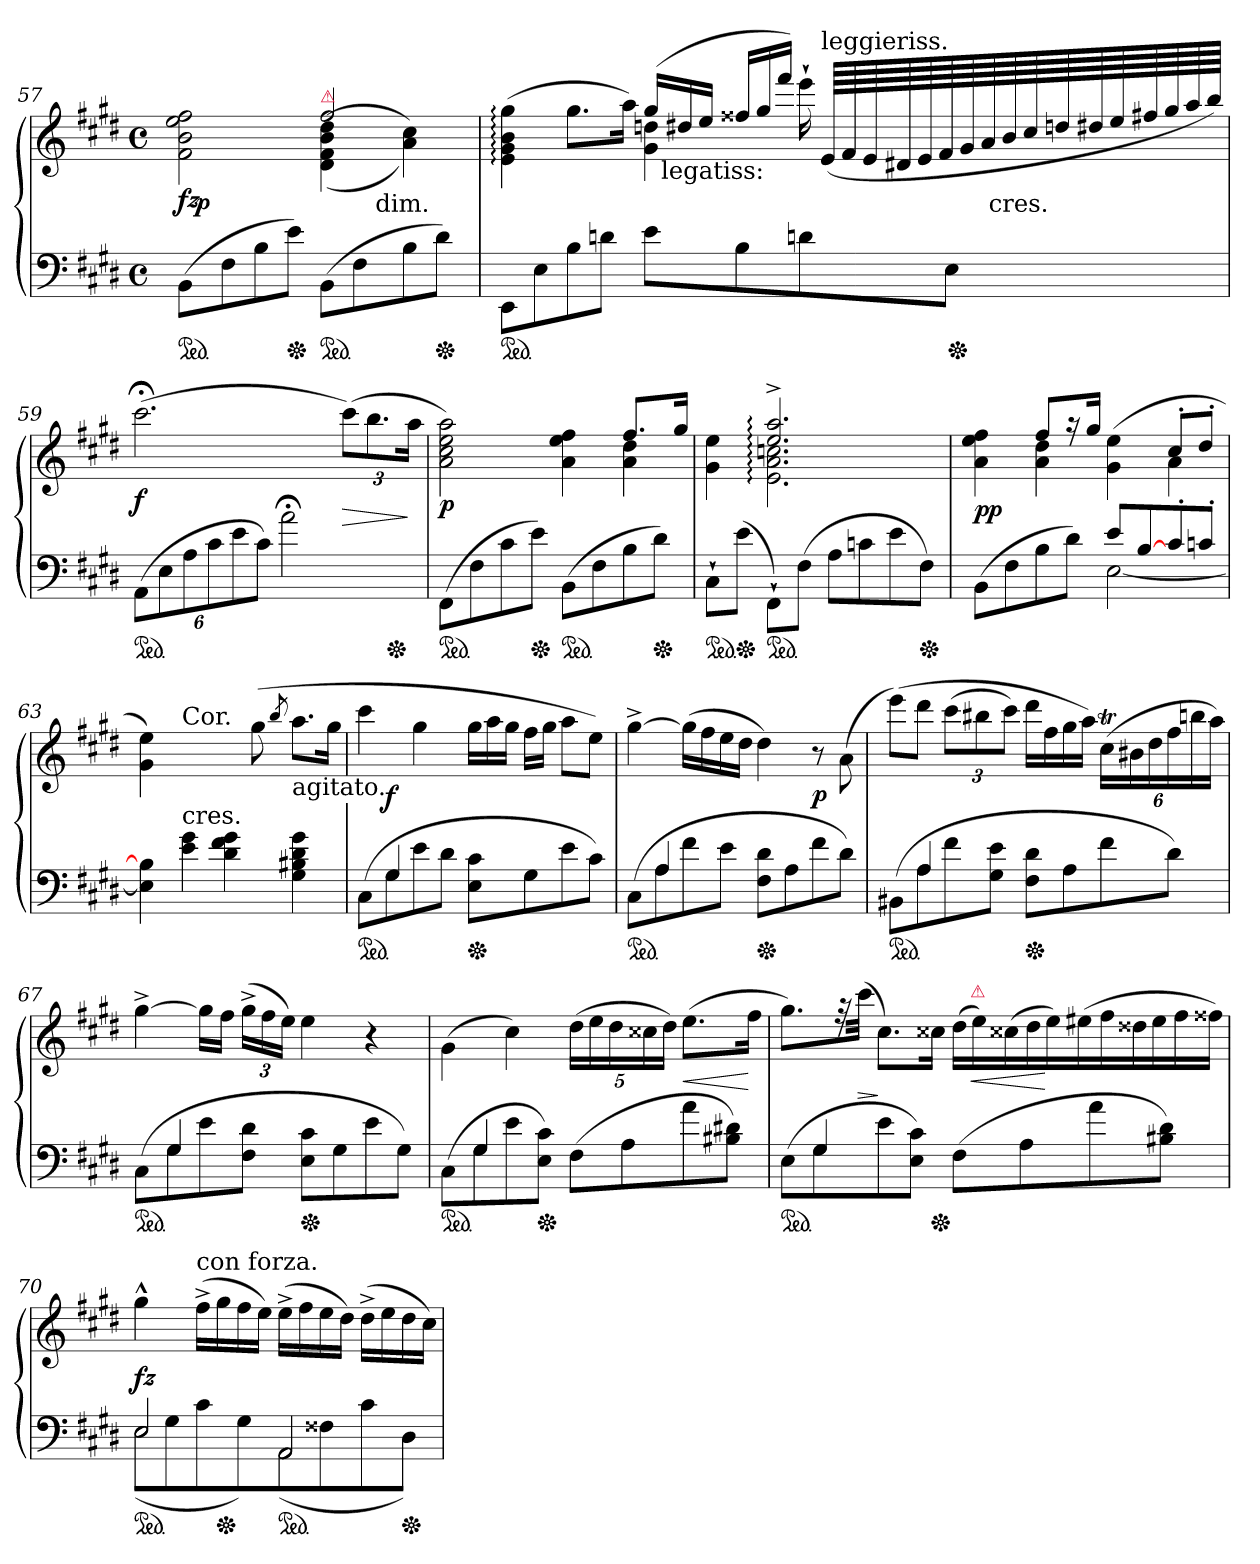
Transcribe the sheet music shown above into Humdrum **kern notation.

**kern	**kern	**dynam
*part1	*part1	*part1
*staff2	*staff1	*staff1/2
*clefF4	*clefG2	*
*k[f#c#g#d#]	*k[f#c#g#d#]	*
*E:	*E:	*
*M4/4	*M4/4	*
*met(c)	*met(c)	*
=57	=57	=57
*	*^	*
*	*	*^	*
*	*	*	*^	*
*ped	*	*	*	*	*
(>8BBL	2f# 2b 2ee 2ff#	2ryy	24ryy	2ryy	fz
.	.	.	3%2ryy	.	p
8F#	.	.	.	.	.
8B	.	.	.	.	.
*Xped	*	*	*	*	*
8eJ)	.	.	.	.	.
!	!LO:TX:a:color=crimson:t=⚠	!	!	!	!
*ped	*	*	*	*	*
(>8BBL	2ff#	(<(>4d# 4f# 4b 4dd#	.	8.ryy	.
8F#	.	.	.	.	.
!	!	!	!	!LO:TX:c:t=dim.	!
.	.	.	.	4ryy	.
.	.	.	6..ryy	.	.
8B	.	4a 4cc#))	.	.	.
*Xped	*	*	*	*	*
8d#J)	.	.	.	.	.
.	.	.	.	16ryy	.
*	*	*v	*v	*v	*
=58	=58	=58	=58
*ped	*	*	*
8EEL	2ryy	(>4e: 4g#: 4b: 4gg#:	.
8E	.	.	.
8B	.	8.gg#L	.
8dnJ	.	.	.
.	.	16aaJk)	.
*	*Xtuplet	*	*
8eL	(>24gg#LL	4g# 4ddn	.
!	!LO:TX:b:t=legatiss&colon;	!	!
.	24dd#X	.	.
.	24eeJJ	.	.
8B	24ff##XLL	.	.
.	24gg#	.	.
.	24fff#JJ)	.	.
8dn	16eee`\	4ryy	.
!	!LO:TX:a:t=leggieriss.	!	!
.	(<272%3e!/LLLL	.	.
.	272%3f#!/	.	.
.	272%3e!/	.	.
.	272%3d#X!/	.	.
.	272%3e!/	.	.
.	272%3f#!/	.	.
8EJ	.	.	.
*Xped	*	*	*
.	272%3g#!/	.	.
.	272%3a!/	.	.
!	!LO:TX:c:t=cres.	!	!
.	272%3b!/	.	.
.	272%3cc#!/	.	.
.	272%3ddn!/	.	.
.	272%3dd#X!/	.	.
.	272%3ee!/	.	.
.	272%3ff#X!/	.	.
.	272%3gg#!/	.	.
.	272%3aa!/	.	.
.	272%3bb!/JJJJ)	.	.
=59	=59	=59	=59
*ped	*	*	*
(12AAL	(>2.ccc#;<	3%2ryy	f
12E	.	.	.
12A	.	.	.
12c#	.	.	.
12e	.	.	.
12c#J)	.	.	.
2a;\	.	.	.
.	.	6ryy	.
*	*tuplet	*	*
.	(>12ccc#\L)	.	>
.	12.bb\	24.ryy	.
*Xped	*	*	*
.	.	12ryy	.
.	24aa\Jk	.	]
.	.	48ryy	.
=60	=60	=60	=60
*ped	*	*	*
(>8FF#L	2.ryy	2a 2cc# 2ee 2aa)	p
8F#	.	.	.
8c#	.	.	.
*Xped	*	*	*
8eJ)	.	.	.
*ped	*	*	*
(>8BBL	.	4a 4ee 4ff#	.
8F#	.	.	.
8B	8.ff#L	4a 4dd#	.
*Xped	*	*	*
8d#J)	.	.	.
.	16gg#Jk	.	.
=61	=61	=61	=61
*ped	*	*	*
8C#`L	4ryy	4g# 4ee	.
*Xped	*	*	*
(>8eJ	.	.	.
*ped	*	*	*
8FF#`\L)	2.ee:^ 2.aa:^	2.e: 2.a: 2.ccn:	.
(>8F#J	.	.	.
8AL	.	.	.
8cn	.	.	.
8e	.	.	.
*Xped	*	*	*
8F#J)	.	.	.
=62	=62	=62	=62
*^	*	*	*
2ryy	(>8BBL	4ryy	4a 4ee 4ff#	pp
.	8F#	.	.	.
.	8B	8ff#L	4a 4dd#	.
.	8d#J)	16raa	.	.
.	.	16gg#Jk	.	.
8eL	[2E	(>4g# 4ee	4ryy	.
[8B	.	.	.	.
8c#'<	.	8cc#'L	4a	.
8cn'<J	.	8dd#'J	.	.
*v	*v	*	*	*
*	*v	*v	*
=63	=63	=63
4E] 4B]	4g# 4ee)	.
!	!LO:TX:c:t=cres.	!
!	!LO:TX:a:t=Cor.	!
4e!\ 4g#!\	4ryy	.
4d#!\ 4f#!\ 4g#!\	8ryy	.
.	(>8gg#\	.
.	8qbb/	.
!	!LO:TX:b:t=agitato.	!
4G#!\ 4B#X!\ 4d#!\ 4g#!\	8.aa\L	.
.	16gg#\Jk	.
=64	=64	=64
*^	*^	*
*ped	*	*	*	*
8ryy	(>8C#L	4ccc#	8ryy	.
4G#	8G#	.	2..ryy	f
.	8e	4gg#	.	.
8ryy	8d#J	.	.	.
*	*	*Xtuplet	*	*
*Xped	*	*	*	*
2ryy	8E 8c#L	24gg#LL	.	.
.	.	24aa	.	.
.	.	24gg#JJ	.	.
.	8G#	16ff#LL	.	.
.	.	16gg#JJ	.	.
.	8e	8aaL	.	.
.	8c#J)	8eeJ)	.	.
*	*	*v	*v	*
=65	=65	=65	=65
*ped	*	*	*
8ryy	(>8C#L	[4gg#^<	.
4A	8A	.	.
.	8f#	(>16gg#LL]	.
.	.	16ff#	.
8ryy	8eJ	16ee	.
.	.	16dd#JJ	.
*Xped	*	*	*
2ryy	8F# 8d#L	4dd#)	.
.	8A	.	.
.	8f#	8r	p
.	8d#J)	(>8a\	.
=66	=66	=66	=66
*ped	*	*	*
8ryy	(>8BB#XL	(>8eeeL)	.
4A	8A	8ddd#J	.
*	*	*tuplet	*
.	8f#	(>12ccc#L	.
.	.	12bb#X	.
8ryy	8G# 8eJ	.	.
.	.	12ccc#J)	.
*Xped	*	*	*
2ryy	8F# 8d#L	16ddd#LL	.
.	.	16ff#	.
.	8A	16gg#	.
.	.	16aaJJ)	.
.	8f#	(>24cc#TLL	.
.	.	24b#X	.
.	.	24dd#	.
.	8d#J)	24ff#	.
.	.	24bbn	.
.	.	24aaJJ)	.
=67	=67	=67	=67
*ped	*	*	*
8ryy	(>8C#L	[4gg#^<	.
4G#	8G#	.	.
.	8e	16gg#LL]	.
.	.	16ff#JJ	.
8ryy	8F# 8d#J	(>24gg#^<LL	.
.	.	24ff#	.
.	.	24eeJJ)	.
*Xped	*	*	*
2ryy	8E 8c#L	4ee	.
.	8G#	.	.
.	8e	4r	.
.	8G#J)	.	.
=68	=68	=68	=68
*ped	*	*	*
8ryy	(>8C#L	(>4g#\	.
4G#	8G#	.	.
.	8e	4cc#)	.
*Xped	*	*	*
8ryy	8E 8c#J)	.	.
2ryy	(>8F#L	(>20dd#LL	.
.	.	20ee	.
.	.	20dd#	.
.	8A	.	.
.	.	20cc##X	.
.	.	20dd#JJ)	.
.	8a	(>8.eeL	<
.	8B#X 8d#XJ)	.	.
.	.	16ff#Jk	[
=69	=69	=69	=69
*ped	*	*	*
8ryy	(>8EL	8.gg#L)	.
4G#	8G#	.	.
.	.	32rff	.
.	.	(>32ccc#Jkk	>
.	8e	8.cc#L)	]
8ryy	8E 8c#J)	.	.
*Xped	*	*	*
.	.	16cc##XJk	.
*	*	*Xtuplet	*
2ryy	(>8F#L	(>22dd#LL	.
!	!	!LO:TX:a:color=crimson:t=⚠	!
!	!	!	!LO:HP:b
.	.	22ee)	<
.	.	(>22cc##X	.
.	8A	.	.
.	.	22dd#	.
.	.	22ee)	[
.	.	(>22ee#X	.
.	8a	.	.
.	.	22ff#	.
.	.	22dd##X	.
.	.	22ee#	.
.	8B#X 8d#J)	.	.
.	.	22ff#	.
.	.	22ff##XJJ)	.
=70	=70	=70	=70
!	!LO:N:vis=2	!	!
*ped	*	*	*
2E	(>8E	4gg#^^	fz
.	8G#	.	.
!	!	!LO:TX:a:t=con forza.	!
.	8c#	(>16ff#^<LL	.
*Xped	*	*	*
.	.	16gg#	.
.	8G#J)	16ff#	.
.	.	16eeJJ)	.
!	!LO:N:vis=2	!	!
*ped	*	*	*
2AA	(>8AA	(>16ee^<LL	.
.	.	16ff#	.
.	8F##X	16ee	.
.	.	16dd#JJ)	.
.	8c#	(>16dd#^<LL	.
.	.	16ee	.
*Xped	*	*	*
.	8D#J)	16dd#	.
.	.	16cc#JJ)	.
*v	*v	*	*
=	=	=
*-	*-	*-
